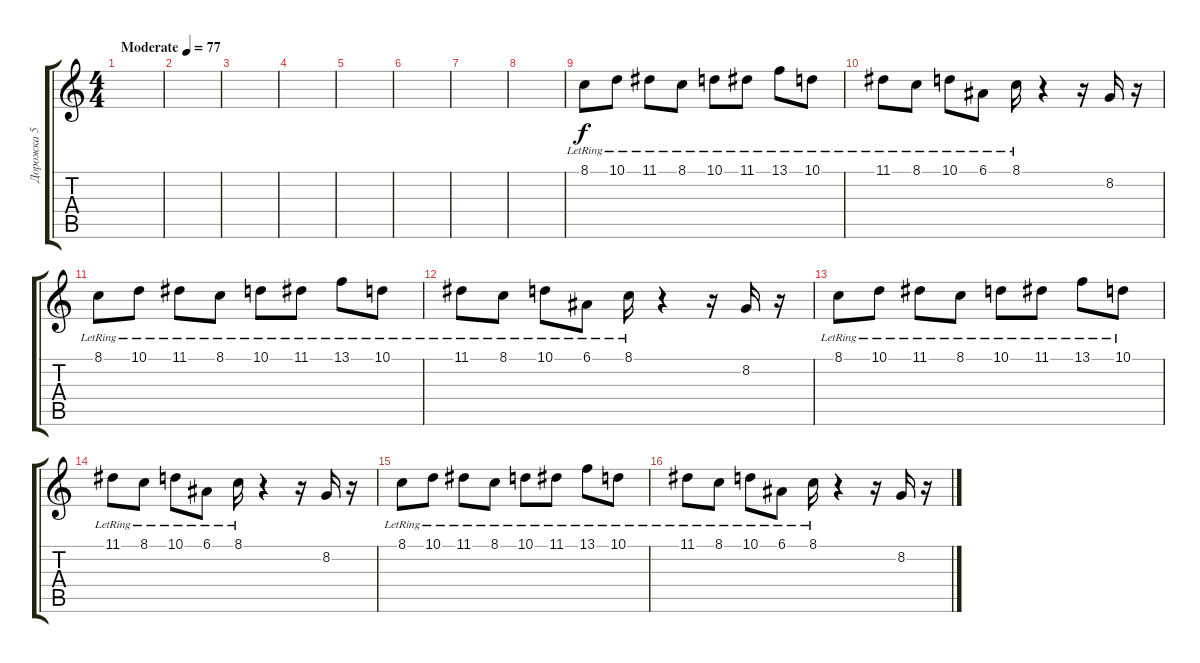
\track ("Дорожка 5" "Дорожка 5") {instrument acousticgrandpiano}
\staff {score tabs}
\tuning (E4 B3 G3 D3 A2 E2) {hide}
\ts (4 4)
\tempo (77 "Moderate")
\clef g2
\ks c
|
|
|
|
|
|
|
|
8.1{lr}.8 10.1{lr}.8 11.1{lr}.8 8.1{lr}.8 10.1{lr}.8 11.1{lr}.8 13.1{lr}.8 10.1{lr}.8 |
11.1{lr}.8 8.1{lr}.8 10.1{lr}.8 6.1{lr}.8 8.1{lr}.16 r.4 r.16 8.2.16 r.16 |
8.1{lr}.8 10.1{lr}.8 11.1{lr}.8 8.1{lr}.8 10.1{lr}.8 11.1{lr}.8 13.1{lr}.8 10.1{lr}.8 |
11.1{lr}.8 8.1{lr}.8 10.1{lr}.8 6.1{lr}.8 8.1{lr}.16 r.4 r.16 8.2.16 r.16 |
8.1{lr}.8 10.1{lr}.8 11.1{lr}.8 8.1{lr}.8 10.1{lr}.8 11.1{lr}.8 13.1{lr}.8 10.1{lr}.8 |
11.1{lr}.8 8.1{lr}.8 10.1{lr}.8 6.1{lr}.8 8.1{lr}.16 r.4 r.16 8.2.16 r.16 |
8.1{lr}.8 10.1{lr}.8 11.1{lr}.8 8.1{lr}.8 10.1{lr}.8 11.1{lr}.8 13.1{lr}.8 10.1{lr}.8 |
11.1{lr}.8 8.1{lr}.8 10.1{lr}.8 6.1{lr}.8 8.1{lr}.16 r.4 r.16 8.2.16 r.16
